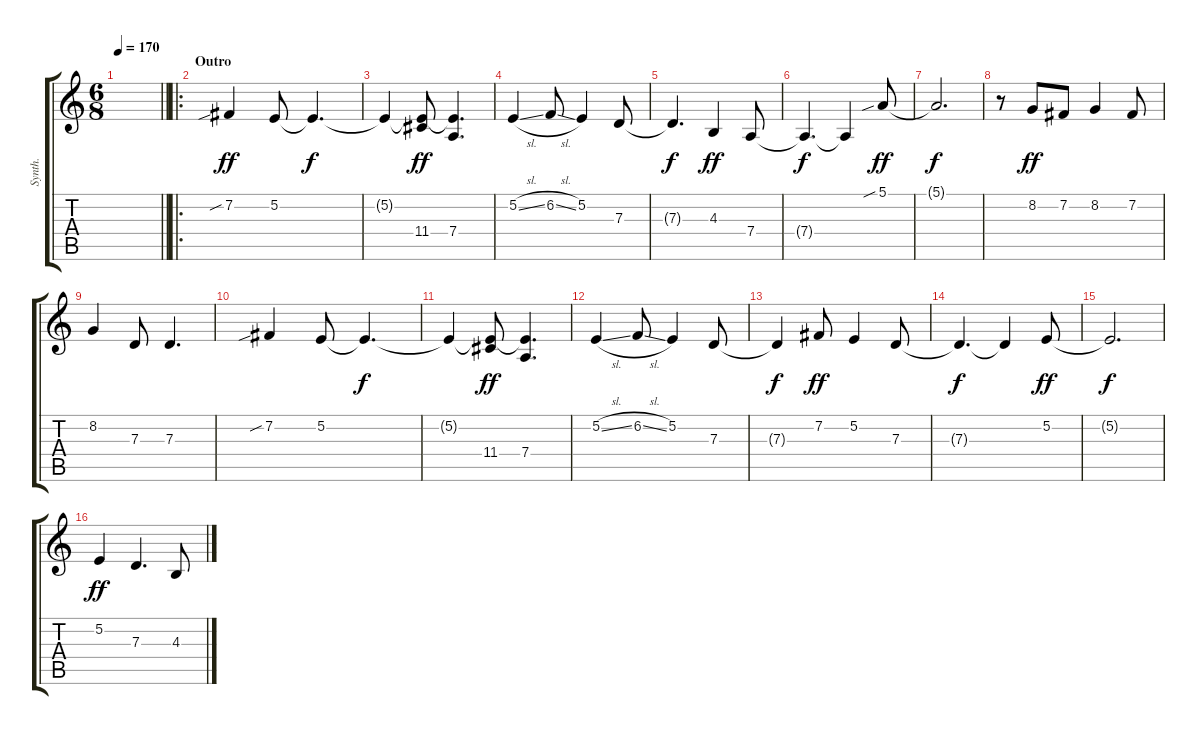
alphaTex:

\track ("Synth." "Synth.") {instrument synthbrass1}
\staff {score tabs}
\tuning (E4 B3 G3 D3 A2 E2) {hide}
\ts (6 8)
\tempo 170
\clef g2
\barLineRight lightlight
\ks c
|
\ro
\section ("" "Outro")
7.2{sib}.4{dy ff} 5.2.8 5.2{t}.4{d dy f} |
5.2{t}.4 (5.2{t} 11.4).8{dy ff} (5.2{t} 7.4).4{d} |
5.2{sl}.4 6.2{sl}.8 5.2.4 7.3.8 |
7.3{t}.4{d dy f} 4.3.4{dy ff} 7.4.8 |
7.4{t}.4{d dy f} 7.4{t}.4 5.1{sib}.8{dy ff} |
5.1{t}.2{d dy f} |
r.8 8.2.8{dy ff} 7.2.8 8.2.4 7.2.8 |
8.2.4 7.3.8 7.3.4{d} |
7.2{sib}.4 5.2.8 5.2{t}.4{d dy f} |
5.2{t}.4 (5.2{t} 11.4).8{dy ff} (5.2{t} 7.4).4{d} |
5.2{sl}.4 6.2{sl}.8 5.2.4 7.3.8 |
7.3{t}.4{dy f} 7.2.8{dy ff} 5.2.4 7.3.8 |
7.3{t}.4{d dy f} 7.3{t}.4 5.2.8{dy ff} |
5.2{t}.2{d dy f} |
5.2.4{dy ff} 7.3.4{d} 4.3.8
